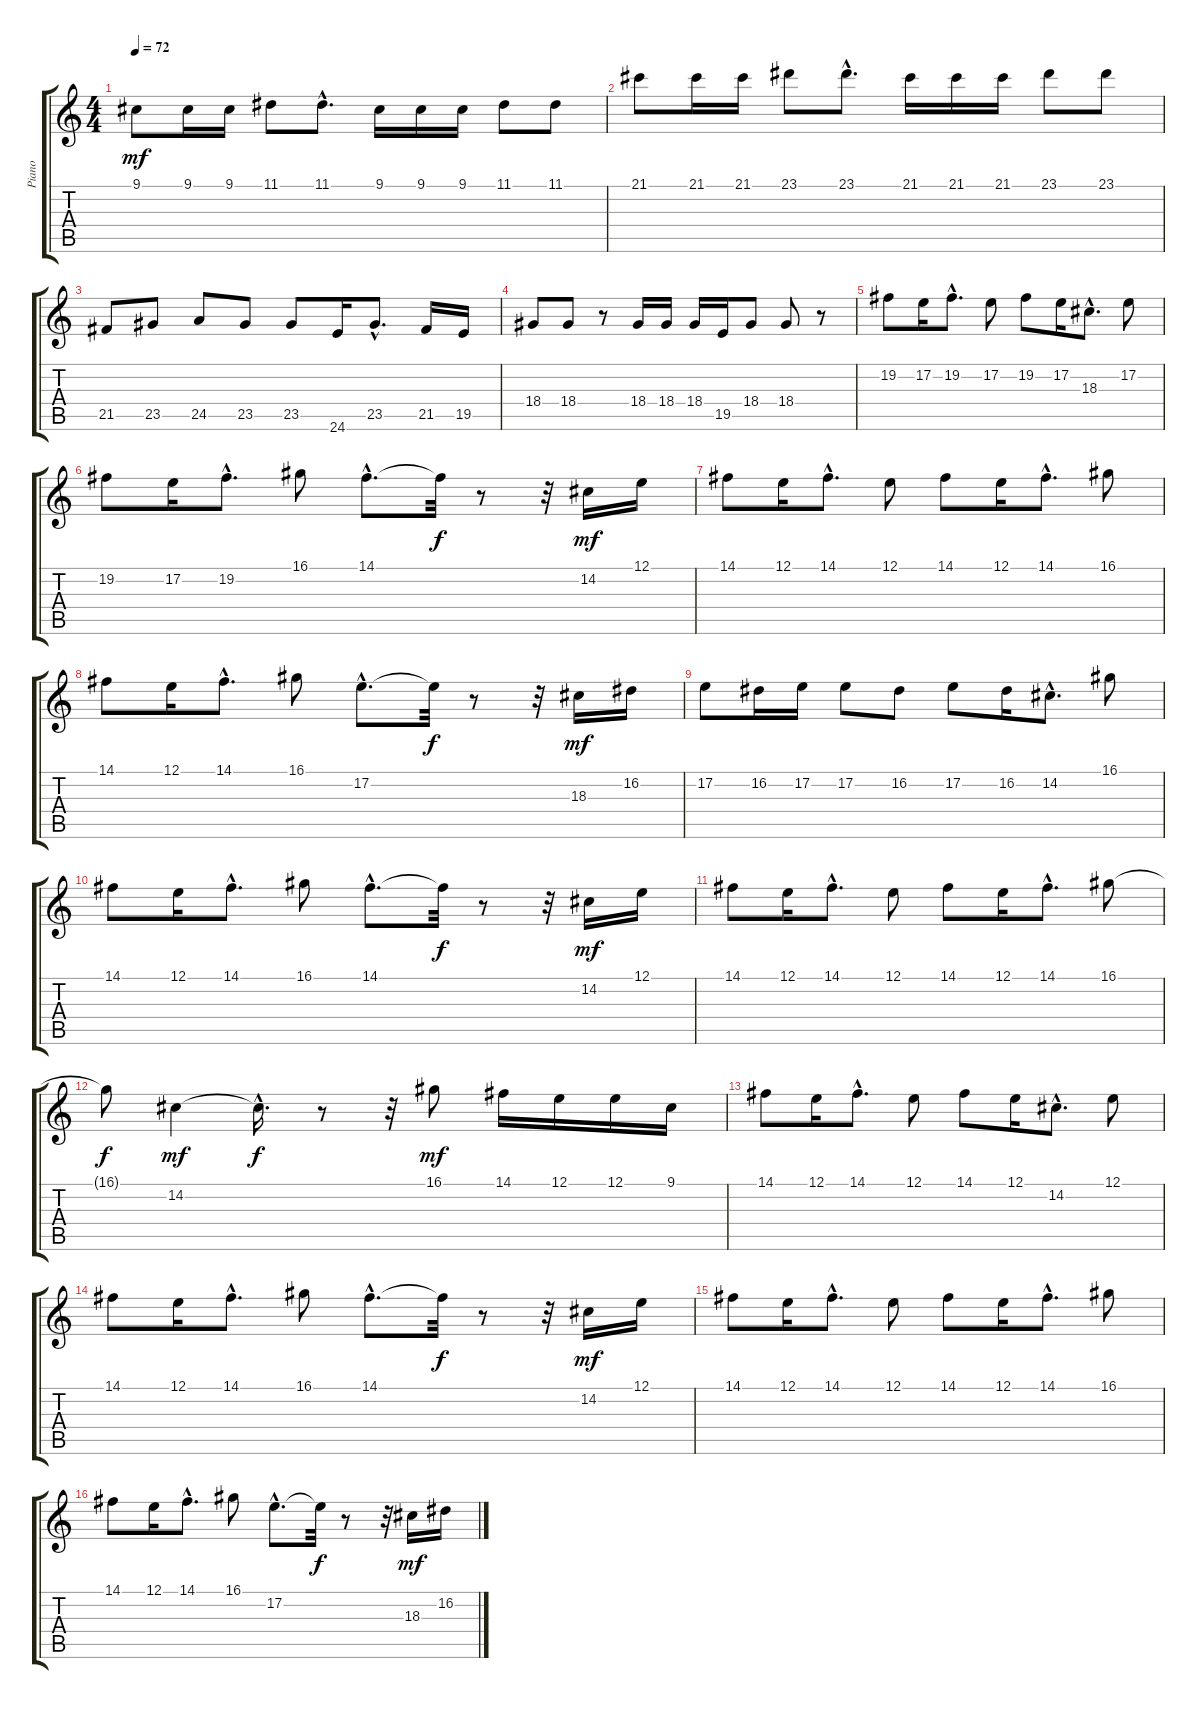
\track ("Piano" "Piano") {instrument acousticgrandpiano}
\staff {score tabs}
\tuning (E4 B3 G3 D3 A2 E2) {hide}
\ts (4 4)
\tempo 72
\clef g2
\ks c
9.1.8{dy mf} 9.1.16 9.1.16 11.1.8 11.1{hac}.8{d} 9.1.16 9.1.16 9.1.16 11.1.8 11.1.8 |
21.1.8 21.1.16 21.1.16 23.1.8 23.1{hac}.8{d} 21.1.16 21.1.16 21.1.16 23.1.8 23.1.8 |
21.5.8 23.5.8 24.5.8 23.5.8 23.5.8 24.6.16 23.5{hac}.8{d} 21.5.16 19.5.16 |
18.4.8 18.4.8 r.8 18.4.16 18.4.16 18.4.16 19.5.16 18.4.8 18.4.8 r.8 |
19.2.8 17.2.16 19.2{hac}.8{d} 17.2.8 19.2.8 17.2.16 18.3{hac}.8{d} 17.2.8 |
19.2.8 17.2.16 19.2{hac}.8{d} 16.1.8 14.1{hac}.8{d} 14.1{t}.32{dy f} r.8 r.32 14.2.16{dy mf} 12.1.16 |
14.1.8 12.1.16 14.1{hac}.8{d} 12.1.8 14.1.8 12.1.16 14.1{hac}.8{d} 16.1.8 |
14.1.8 12.1.16 14.1{hac}.8{d} 16.1.8 17.2{hac}.8{d} 17.2{t}.32{dy f} r.8 r.32 18.3.16{dy mf} 16.2.16 |
17.2.8 16.2.16 17.2.16 17.2.8 16.2.8 17.2.8 16.2.16 14.2{hac}.8{d} 16.1.8 |
14.1.8 12.1.16 14.1{hac}.8{d} 16.1.8 14.1{hac}.8{d} 14.1{t}.32{dy f} r.8 r.32 14.2.16{dy mf} 12.1.16 |
14.1.8 12.1.16 14.1{hac}.8{d} 12.1.8 14.1.8 12.1.16 14.1{hac}.8{d} 16.1.8 |
16.1{t}.8{dy f} 14.2.4{dy mf} 14.2{hac t}.16{d dy f} r.8 r.32 16.1.8{dy mf} 14.1.16 12.1.16 12.1.16 9.1.16 |
14.1.8 12.1.16 14.1{hac}.8{d} 12.1.8 14.1.8 12.1.16 14.2{hac}.8{d} 12.1.8 |
14.1.8 12.1.16 14.1{hac}.8{d} 16.1.8 14.1{hac}.8{d} 14.1{t}.32{dy f} r.8 r.32 14.2.16{dy mf} 12.1.16 |
14.1.8 12.1.16 14.1{hac}.8{d} 12.1.8 14.1.8 12.1.16 14.1{hac}.8{d} 16.1.8 |
14.1.8 12.1.16 14.1{hac}.8{d} 16.1.8 17.2{hac}.8{d} 17.2{t}.32{dy f} r.8 r.32 18.3.16{dy mf} 16.2.16
